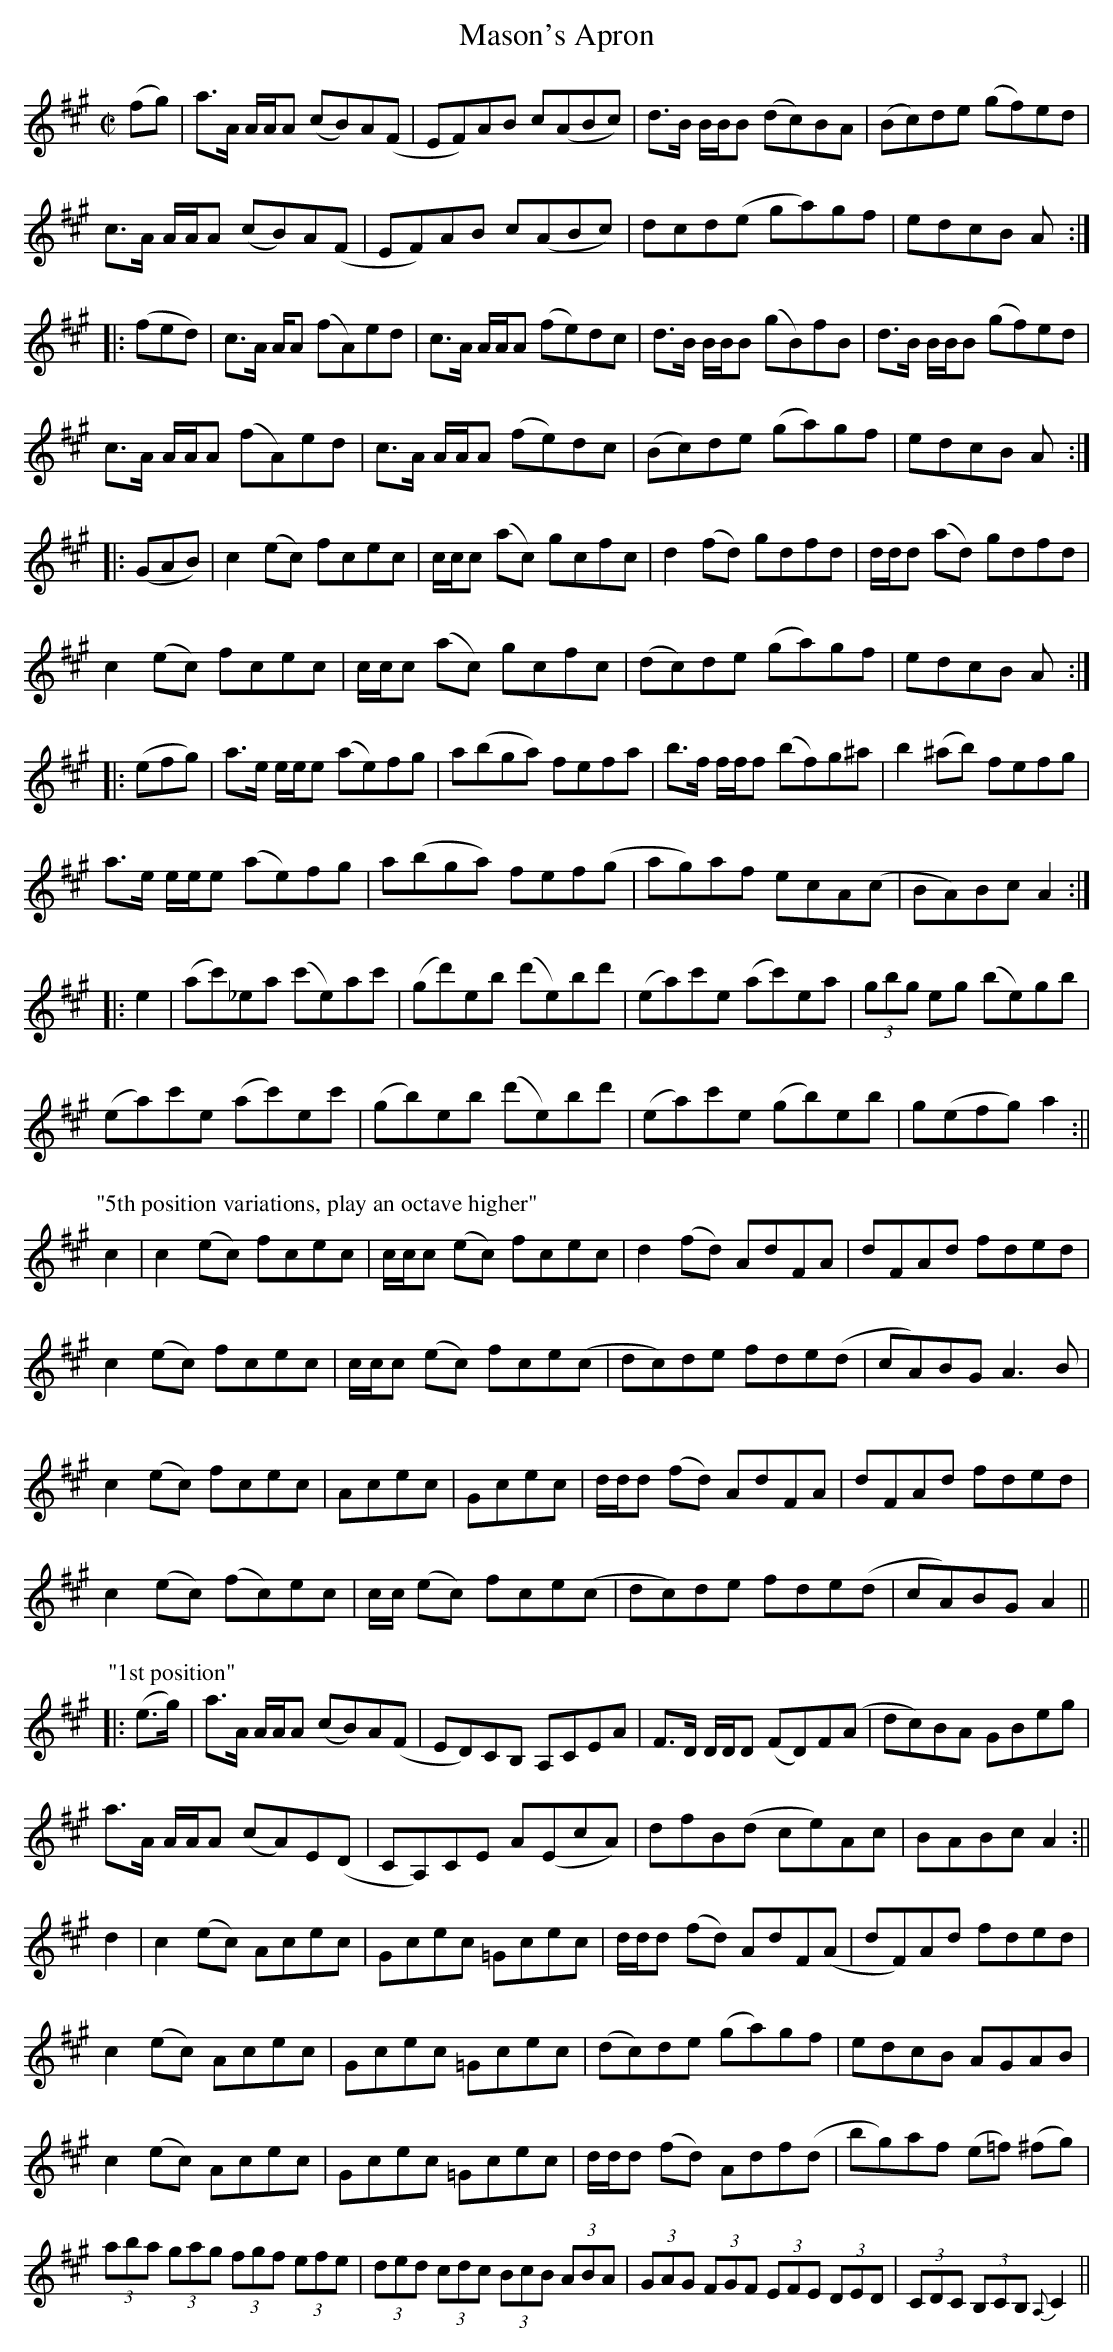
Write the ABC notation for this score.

X:1
T:Mason's Apron
M:C|
L:1/8
K:A
(fg)|a>A A/A/A (cB)A(F|EF)AB c(ABc)|d>B B/B/B (dc)BA|(Bc)de (gf)ed|
c>A A/A/A (cB)A(F|EF)AB c(ABc)|dcd(e ga)gf|edcB A:|
|:(fed)|c>A A/A (fA)ed|c>A A/A/A (fe)dc|d>B B/B/B (gB)fB|d>B B/B/B (gf)ed|
c>A A/A/A (fA)ed|c>A A/A/A (fe)dc|(Bc)de (ga)gf|edcB A:|
|:(GAB)|c2 (ec) fcec|c/c/c (ac) gcfc|d2(fd) gdfd|d/d/d (ad) gdfd|
c2 (ec) fcec|c/c/c (ac) gcfc|(dc)de (ga)gf|edcB A:|
|:(efg)|a>e e/e/e (ae)fg|a(bga) fefa|b>f f/f/f (bf)g^a|b2 (^ab) fefg|
a>e e/e/e (ae)fg|a(bga) fef(g|ag)af ecA(c|BA)Bc A2:|
|:e2|(ac')_ea (c'e)ac'|(gd')eb (d'e)bd'|(ea)c'e (ac')ea|(3gbg eg (be)gb|
(ea)c'e (ac')ec'|(gb)eb (d'e)bd'|(ea)c'e (gb)eb|g(efg) a2:||
P:"5th position variations, play an octave higher"
c2|c2 (ec) fcec|c/c/c (ec) fcec|d2 (fd) AdFA|dFAd fded|
c2 (ec) fcec|c/c/c (ec) fce(c|dc)de fde(d|cA)BG A3B|
c2 (ec) fcec|Acec|Gcec|d/d/d (fd) AdFA|dFAd fded|
c2 (ec) (fc)ec|c/c/ (ec) fce(c|dc)de fde(d|cA)BG A2||
P:"1st position"
|:(e>g)|a>A A/A/A (cB)A(F|ED)CB, A,CEA|F>D D/D/D (FD)F(A|dc)BA GBeg|
a>A A/A/A (cA)E(D|CA,)CE A(EcA)|dfB(d ce)Ac|BABc A2:||
d2|c2 (ec) Acec|Gcec =Gcec|d/d/d (fd) AdF(A|dF)Ad fded|
c2 (ec) Acec|Gcec =Gcec|(dc)de (ga)gf|edcB AGAB|
c2 (ec) Acec|Gcec =Gcec|d/d/d (fd) Adf(d|bg)af (e=f) (^fg)|
(3aba (3gag (3fgf (3efe|(3ded (3cdc (3BcB (3ABA|(3GAG (3FGF (3EFE (3DED|(3CDC (3B,CB, {A,}C2||
